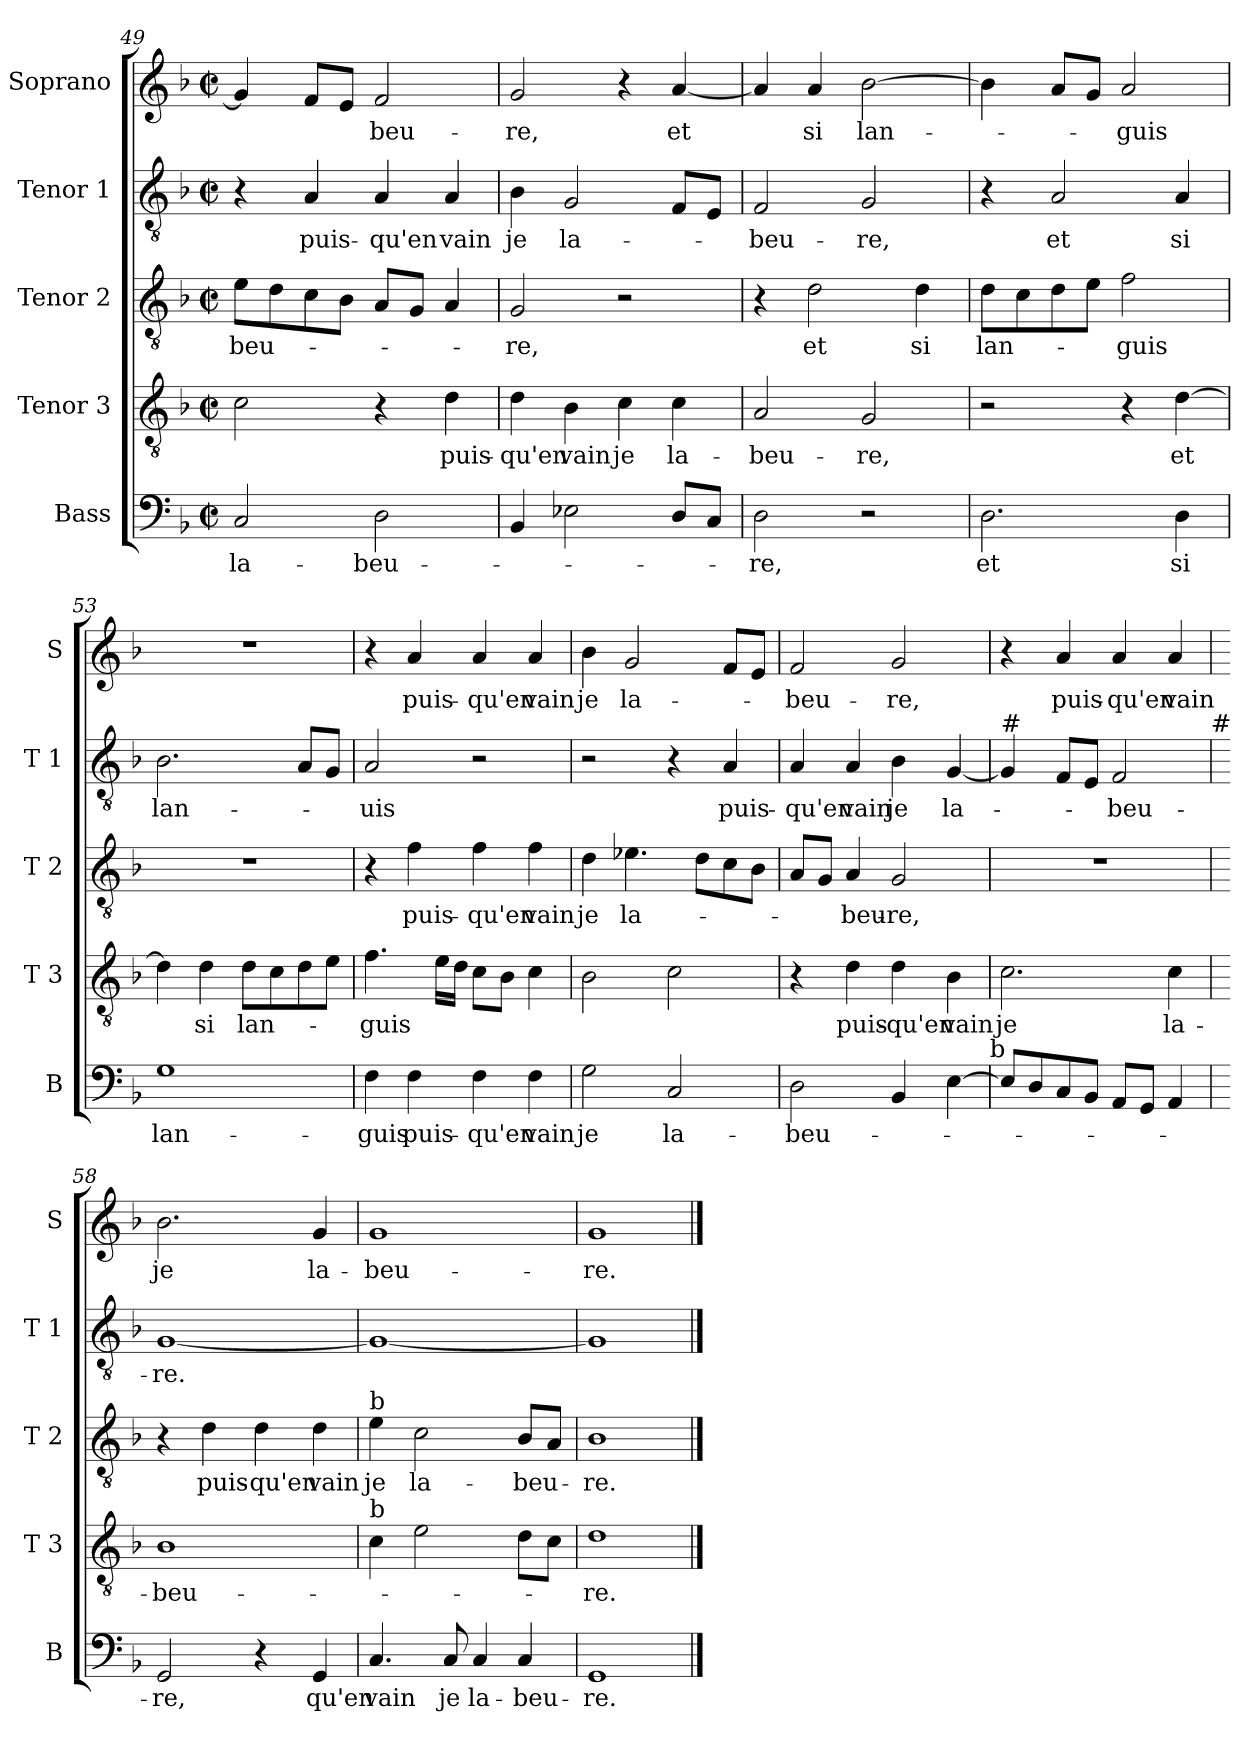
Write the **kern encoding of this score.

**kern	**text	**kern	**text	**kern	**text	**kern	**text	**kern	**text
*part5	*part5	*part4	*part4	*part3	*part3	*part2	*part2	*part1	*part1
*staff5	*staff5	*staff4	*staff4	*staff3	*staff3	*staff2	*staff2	*staff1	*staff1
*I"Bass	*	*I"Tenor 3	*	*I"Tenor 2	*	*I"Tenor 1	*	*I"Soprano	*
*I'B	*	*I'T 3	*	*I'T 2	*	*I'T 1	*	*I'S	*
!!LO:PB:g=z
*clefF4	*	*clefGv2	*	*clefGv2	*	*clefGv2	*	*clefG2	*
*k[b-]	*	*k[b-]	*	*k[b-]	*	*k[b-]	*	*k[b-]	*
*F:	*	*F:	*	*F:	*	*F:	*	*F:	*
*M2/2	*	*M2/2	*	*M2/2	*	*M2/2	*	*M2/2	*
*met(c|)	*	*met(c|)	*	*met(c|)	*	*met(c|)	*	*met(c|)	*
=49	=49	=49	=49	=49	=49	=49	=49	=49	=49
2C/	la-	2c\	.	8e\L	-beu-	4r	.	4g/]	.
.	.	.	.	8d\	.	.	.	.	.
.	.	.	.	8c\	.	4A/	puis-	8f/L	.
.	.	.	.	8B-\J	.	.	.	8e/J	.
2D\	-beu-	4r	.	8A/L	.	4A/	-qu'en	2f/	-beu-
.	.	.	.	8G/J	.	.	.	.	.
.	.	4d\	puis-	4A/	.	4A/	vain	.	.
=50	=50	=50	=50	=50	=50	=50	=50	=50	=50
4BB-/	.	4d\	-qu'en	2G/	-re,	4B-\	je	2g/	-re,
2E-X\	.	4B-\	vain	.	.	2G/	la-	.	.
.	.	4c\	je	2r	.	.	.	4r	.
8D/L	.	4c\	la-	.	.	8F/L	.	[4a/	et
8C/J	.	.	.	.	.	8E/J	.	.	.
=51	=51	=51	=51	=51	=51	=51	=51	=51	=51
2D\	-re,	2A/	-beu-	4r	.	2F/	-beu-	4a/]	.
.	.	.	.	2d\	et	.	.	4a/	si
2r	.	2G/	-re,	.	.	2G/	-re,	[2b-\	lan-
.	.	.	.	4d\	si	.	.	.	.
=52	=52	=52	=52	=52	=52	=52	=52	=52	=52
2.D\	et	2r	.	8d\L	lan-	4r	.	4b-\]	.
.	.	.	.	8c\	.	.	.	.	.
.	.	.	.	8d\	.	2A/	et	8a/L	.
.	.	.	.	8e\J	.	.	.	8g/J	.
.	.	4r	.	2f\	-guis	.	.	2a/	-guis
4D\	si	[4d\	et	.	.	4A/	si	.	.
=53	=53	=53	=53	=53	=53	=53	=53	=53	=53
1G	lan-	4d\]	.	1r	.	2.B-\	lan-	1r	.
.	.	4d\	si	.	.	.	.	.	.
.	.	8d\L	lan-	.	.	.	.	.	.
.	.	8c\	.	.	.	.	.	.	.
.	.	8d\	.	.	.	8A/L	.	.	.
.	.	8e\J	.	.	.	8G/J	.	.	.
=54	=54	=54	=54	=54	=54	=54	=54	=54	=54
4F\	-guis	4.f\	-guis	4r	.	2A/	-uis	4r	.
4F\	puis-	.	.	4f\	puis-	.	.	4a/	puis-
.	.	16e\LL	.	.	.	.	.	.	.
.	.	16d\JJ	.	.	.	.	.	.	.
4F\	-qu'en	8c\L	.	4f\	-qu'en	2r	.	4a/	-qu'en
.	.	8B-\J	.	.	.	.	.	.	.
4F\	vain	4c\	.	4f\	vain	.	.	4a/	vain
!!LO:LB:g=z
=55	=55	=55	=55	=55	=55	=55	=55	=55	=55
2G\	je	2B-\	.	4d\	je	2r	.	4b-\	je
.	.	.	.	4.e-X\	la-	.	.	2g/	la-
2C/	la-	2c\	.	.	.	4r	.	.	.
.	.	.	.	8d\L	.	.	.	.	.
.	.	.	.	8c\	.	4A/	puis-	8f/L	.
.	.	.	.	8B-\J	.	.	.	8e/J	.
=56	=56	=56	=56	=56	=56	=56	=56	=56	=56
2D\	-beu-	4r	.	8A/L	.	4A/	-qu'en	2f/	-beu-
.	.	.	.	8G/J	.	.	.	.	.
.	.	4d\	puis-	4A/	-beu-	4A/	vain	.	.
4BB-/	.	4d\	-qu'en	2G/	-re,	4B-\	je	2g/	-re,
[4E\	.	4B-\	vain	.	.	[4G/	la-	.	.
!LO:TX:a:t=b	!	!	!	!	!	!	!	!	!
=57	=57	=57	=57	=57	=57	=57	=57	=57	=57
!	!	!	!	!	!	!LO:TX:a:t=#	!	!	!
8E/L]	.	2.c\	je	1r	.	4G/]	.	4r	.
8D/	.	.	.	.	.	.	.	.	.
8C/	.	.	.	.	.	8F/L	.	4a/	puis-
8BB-/J	.	.	.	.	.	8E/J	.	.	.
8AA/L	.	.	.	.	.	2F/	-beu-	4a/	-qu'en
8GG/J	.	.	.	.	.	.	.	.	.
4AA/	.	4c\	la-	.	.	.	.	4a/	vain
!	!	!	!	!	!	!LO:TX:a:t=#	!	!	!
=58	=58	=58	=58	=58	=58	=58	=58	=58	=58
2GG/	-re,	1B-	-beu-	4r	.	[1G	-re.	2.b-\	je
.	.	.	.	4d\	puis-	.	.	.	.
4r	.	.	.	4d\	-qu'en	.	.	.	.
4GG/	qu'en	.	.	4d\	vain	.	.	4g/	la-
=59	=59	=59	=59	=59	=59	=59	=59	=59	=59
!	!	!	!	!LO:TX:a:t=b	!	!	!	!	!
!	!	!LO:TX:a:t=b	!	!	!	!	!	!	!
4.C/	vain	4c\	.	4e\	je	1G_	.	1g	-beu-
.	.	2e\	.	2c\	la-	.	.	.	.
8C/	je	.	.	.	.	.	.	.	.
4C/	la-	.	.	.	.	.	.	.	.
4C/	-beu-	8d\L	.	8B-/L	-beu-	.	.	.	.
.	.	8c\J	.	8A/J	.	.	.	.	.
=60	=60	=60	=60	=60	=60	=60	=60	=60	=60
1GG	-re.	1d	-re.	1B-	-re.	1G]	.	1g	-re.
==	==	==	==	==	==	==	==	==	==
*-	*-	*-	*-	*-	*-	*-	*-	*-	*-
